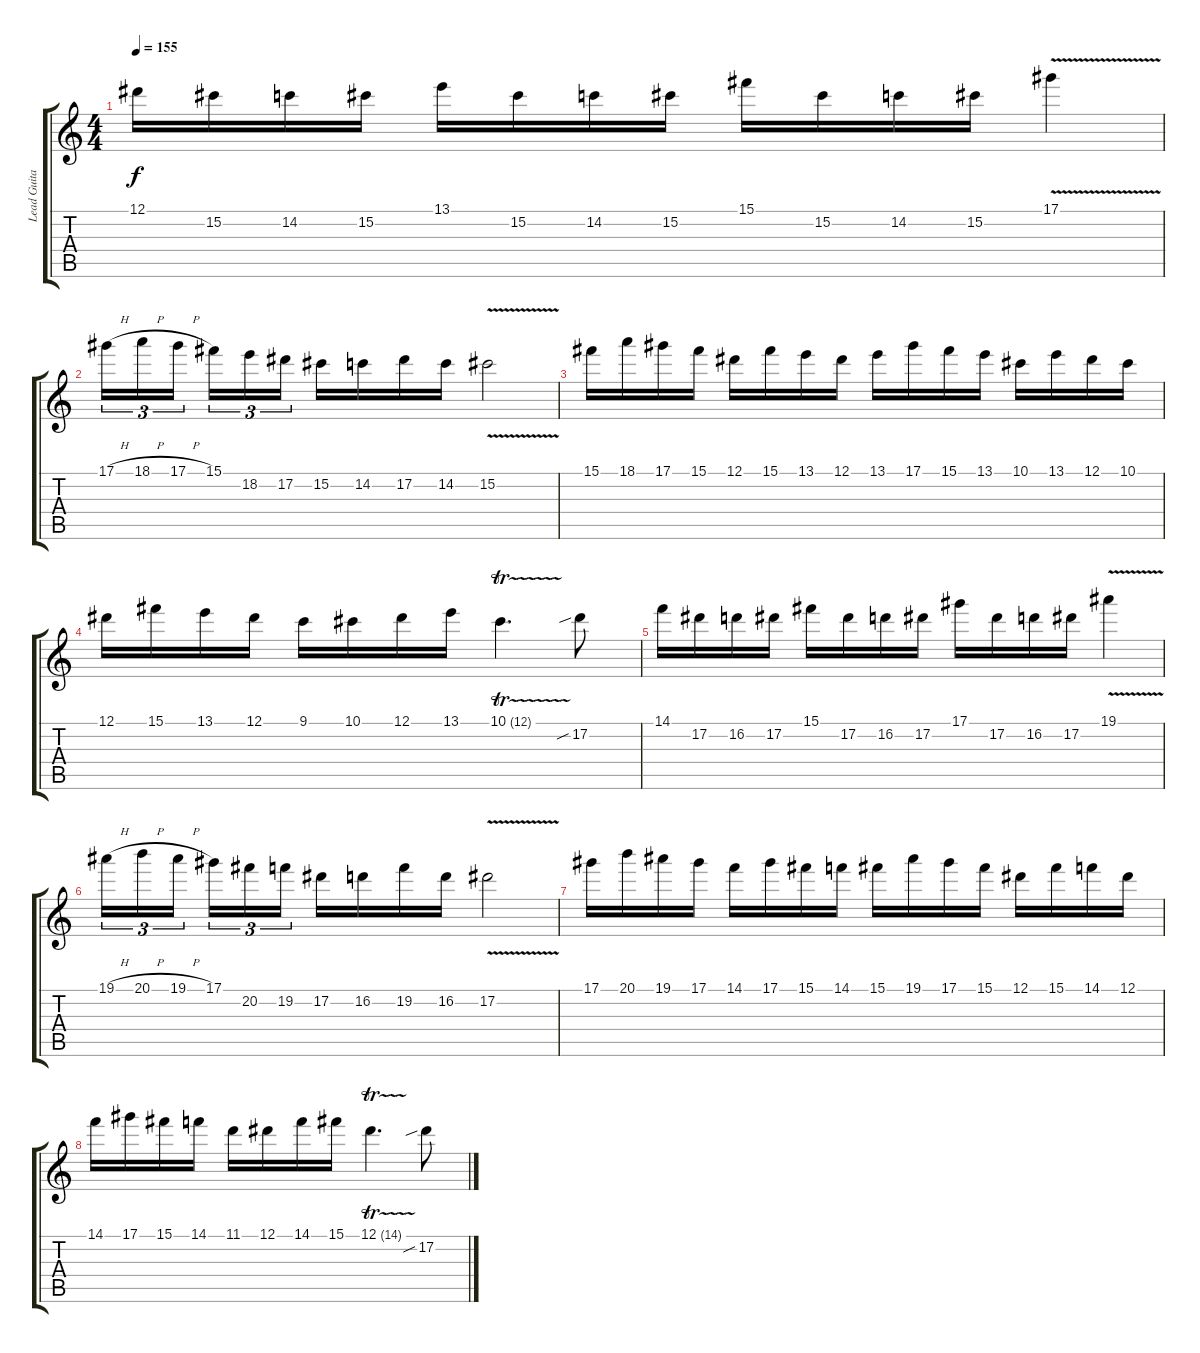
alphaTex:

\track ("Lead Guitar (Malmsteen)" "Lead Guita") {instrument distortionguitar}
\staff {score tabs}
\tuning (Eb4 Bb3 Gb3 Db3 Ab2 Eb2) {hide}
\ts (4 4)
\tempo 155
\clef g2
\ks c
12.1.16{dy f} 15.2.16 14.2.16 15.2.16 13.1.16 15.2.16 14.2.16 15.2.16 15.1.16 15.2.16 14.2.16 15.2.16 17.1{v}.4 |
17.1{h}.16{tu (3 2)} 18.1{h}.16{tu (3 2)} 17.1{h}.16{tu (3 2) beam splitsecondary} 15.1.16{tu (3 2)} 18.2.16{tu (3 2)} 17.2.16{tu (3 2)} 15.2.16 14.2.16 17.2.16 14.2.16 15.2{v}.2 |
15.1.16 18.1.16 17.1.16 15.1.16 12.1.16 15.1.16 13.1.16 12.1.16 13.1.16 17.1.16 15.1.16 13.1.16 10.1.16 13.1.16 12.1.16 10.1.16 |
12.1.16 15.1.16 13.1.16 12.1.16 9.1.16 10.1.16 12.1.16 13.1.16 10.1{tr (12 32)}.4{d} 17.2{sib}.8 |
14.1.16 17.2.16 16.2.16 17.2.16 15.1.16 17.2.16 16.2.16 17.2.16 17.1.16 17.2.16 16.2.16 17.2.16 19.1{v}.4 |
19.1{h}.16{tu (3 2)} 20.1{h}.16{tu (3 2)} 19.1{h}.16{tu (3 2) beam splitsecondary} 17.1.16{tu (3 2)} 20.2.16{tu (3 2)} 19.2.16{tu (3 2)} 17.2.16 16.2.16 19.2.16 16.2.16 17.2{v}.2 |
17.1.16 20.1.16 19.1.16 17.1.16 14.1.16 17.1.16 15.1.16 14.1.16 15.1.16 19.1.16 17.1.16 15.1.16 12.1.16 15.1.16 14.1.16 12.1.16 |
14.1.16 17.1.16 15.1.16 14.1.16 11.1.16 12.1.16 14.1.16 15.1.16 12.1{tr (14 32)}.4{d} 17.2{sib}.8
